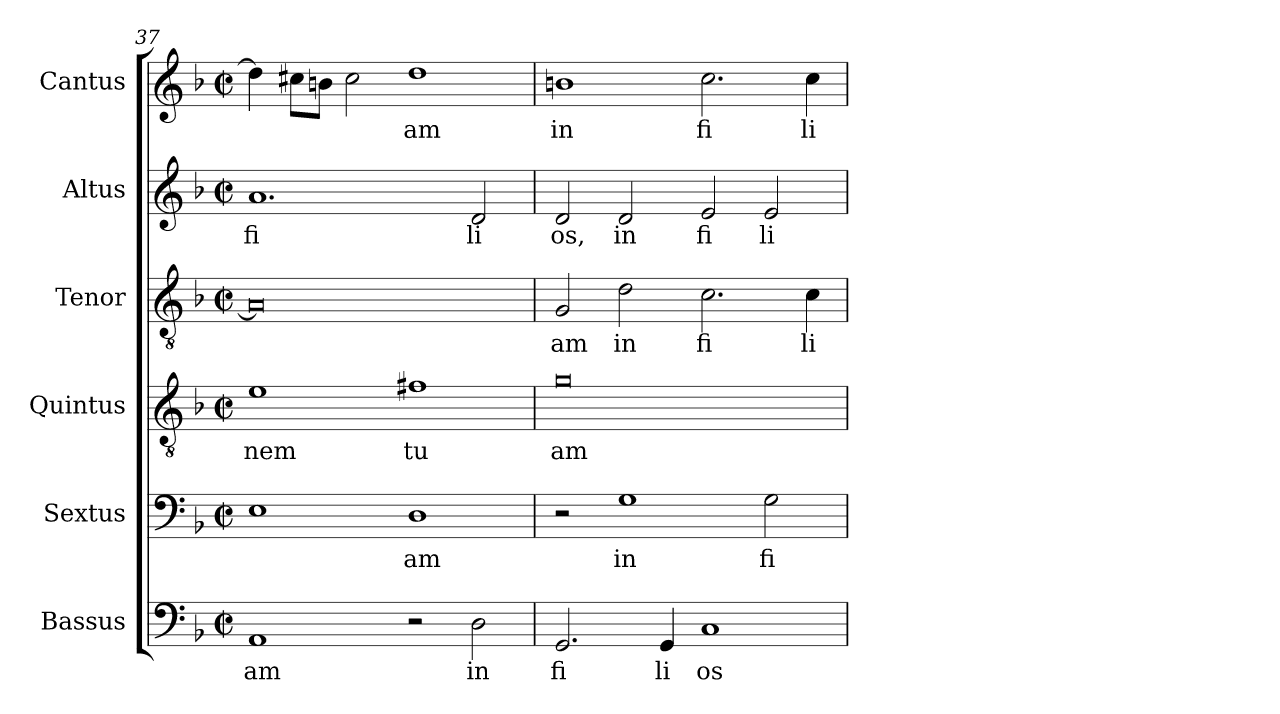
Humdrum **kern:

**kern	**text	**kern	**text	**kern	**text	**kern	**text	**kern	**text	**kern	**text
*part6	*part6	*part5	*part5	*part4	*part4	*part3	*part3	*part2	*part2	*part1	*part1
*staff6	*staff6	*staff5	*staff5	*staff4	*staff4	*staff3	*staff3	*staff2	*staff2	*staff1	*staff1
*I"Bassus	*	*I"Sextus	*	*I"Quintus	*	*I"Tenor	*	*I"Altus	*	*I"Cantus	*
*clefF4	*	*clefF4	*	*clefGv2	*	*clefGv2	*	*clefG2	*	*clefG2	*
*k[b-]	*	*k[b-]	*	*k[b-]	*	*k[b-]	*	*k[b-]	*	*k[b-]	*
*F:	*	*F:	*	*F:	*	*F:	*	*F:	*	*F:	*
*M2/2	*	*M2/2	*	*M2/2	*	*M2/2	*	*M2/2	*	*M2/2	*
*met(c|)	*	*met(c|)	*	*met(c|)	*	*met(c|)	*	*met(c|)	*	*met(c|)	*
=37	=37	=37	=37	=37	=37	=37	=37	=37	=37	=37	=37
!	!LO:LY:b:cj	!	!LO:LY:b:cj	!	!LO:LY:b:cj	!	!LO:LY:b:cj	!	!LO:LY:b:cj	!	!LO:LY:b:cj
1AA	am	1E	.	1e	nem	0A]	.	1.a	fi	4dd\]	.
!	!	!	!	!	!	!	!	!	!	!	!LO:LY:b:cj
.	.	.	.	.	.	.	.	.	.	8cc#\L	.
!	!	!	!	!	!	!	!	!	!	!	!LO:LY:b:cj
.	.	.	.	.	.	.	.	.	.	8b\J	.
!	!	!	!	!	!	!	!	!	!	!	!LO:LY:b:cj
.	.	.	.	.	.	.	.	.	.	2cc#\	.
!	!	!	!LO:LY:b:cj	!	!LO:LY:b:cj	!	!	!	!	!	!LO:LY:b:cj
2r	.	1D	am	1f#X	tu	.	.	.	.	1dd	am
!	!LO:LY:b:cj	!	!	!	!	!	!	!	!LO:LY:b:cj	!	!
2D\	in	.	.	.	.	.	.	2d/	li	.	.
=38	=38	=38	=38	=38	=38	=38	=38	=38	=38	=38	=38
!	!LO:LY:b:cj	!	!	!	!LO:LY:b:cj	!	!LO:LY:b:cj	!	!LO:LY:b:cj	!	!LO:LY:b:cj
2.GG/	fi	2r	.	0g	am	2G/	am	2d/	os,	1bn	in
!	!	!	!LO:LY:b:cj	!	!	!	!LO:LY:b:cj	!	!LO:LY:b:cj	!	!
.	.	1G	in	.	.	2d\	in	2d/	in	.	.
!	!LO:LY:b:cj	!	!	!	!	!	!	!	!	!	!
4GG/	li	.	.	.	.	.	.	.	.	.	.
!	!LO:LY:b:cj	!	!	!	!	!	!LO:LY:b:cj	!	!LO:LY:b:cj	!	!LO:LY:b:cj
1C	os	.	.	.	.	2.c\	fi	2e/	fi	2.cc\	fi
!	!	!	!LO:LY:b:cj	!	!	!	!	!	!LO:LY:b:cj	!	!
.	.	2G\	fi	.	.	.	.	2e/	li	.	.
!	!	!	!	!	!	!	!LO:LY:b:cj	!	!	!	!LO:LY:b:cj
.	.	.	.	.	.	4c\	li	.	.	4cc\	li
=	=	=	=	=	=	=	=	=	=	=	=
*-	*-	*-	*-	*-	*-	*-	*-	*-	*-	*-	*-
